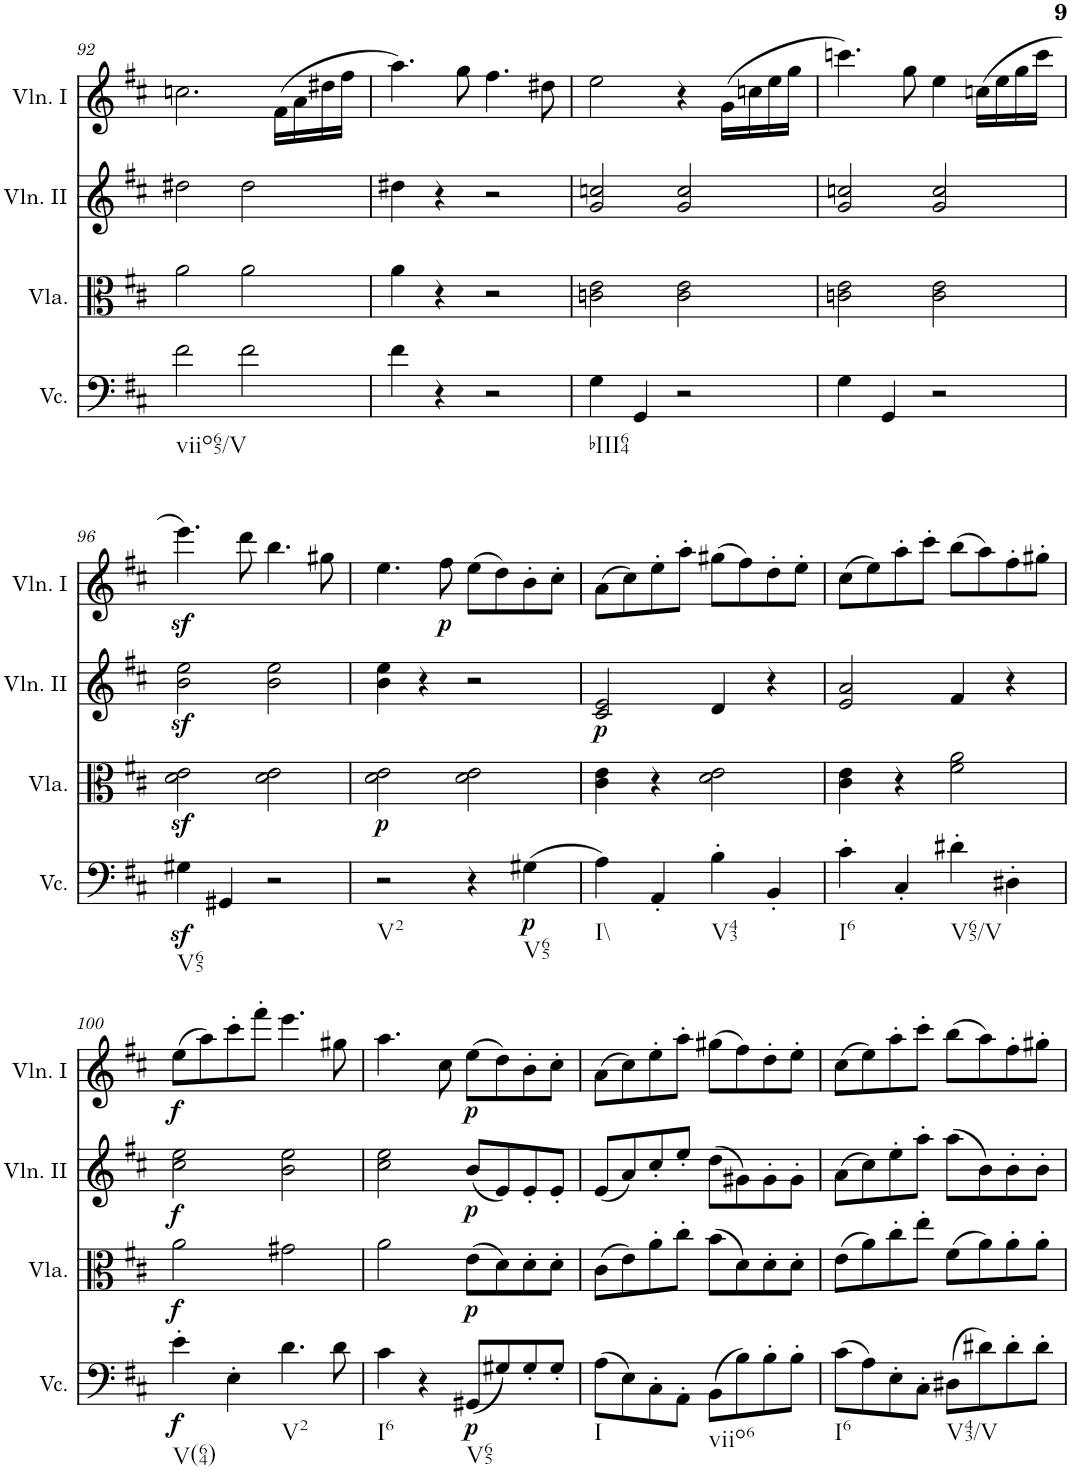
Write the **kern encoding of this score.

**kern	**dynam	**kern	**dynam	**kern	**dynam	**kern	**dynam
*part4	*part4	*part3	*part3	*part2	*part2	*part1	*part1
*staff4	*staff4	*staff3	*staff3	*staff2	*staff2	*staff1	*staff1
*I"Violoncello	*	*I"Viola	*	*I"Violino II	*	*I"Violino I	*
*I'Vc.	*	*I'Vla.	*	*I'Vln. II	*	*I'Vln. I	*
!!LO:PB:g=z
*clefF4	*	*clefC3	*	*clefG2	*	*clefG2	*
*k[f#c#]	*	*k[f#c#]	*	*k[f#c#]	*	*k[f#c#]	*
*M4/4	*	*M4/4	*	*M4/4	*	*M4/4	*
*met(c)	*	*met(c)	*	*met(c)	*	*met(c)	*
=92	=92	=92	=92	=92	=92	=92	=92
!LO:TX:b:t=viio65/V	!	!	!	!	!	!	!
2f#\	.	2a\	.	2dd#X\	.	2.ccn\	.
2f#\	.	2a\	.	2dd#\	.	.	.
.	.	.	.	.	.	(16f#\LL	.
.	.	.	.	.	.	16a\	.
.	.	.	.	.	.	16dd#X\	.
.	.	.	.	.	.	16ff#\JJ	.
=93	=93	=93	=93	=93	=93	=93	=93
4f#\	.	4a\	.	4dd#X\	.	4.aa\)	.
4r	.	4r	.	4r	.	.	.
.	.	.	.	.	.	8gg\	.
2r	.	2r	.	2r	.	4.ff#\	.
.	.	.	.	.	.	8dd#X\	.
=94	=94	=94	=94	=94	=94	=94	=94
!LO:TX:b:t=bIII64	!	!	!	!	!	!	!
4G\	.	2cn\ 2e\	.	2g/ 2ccn/	.	2ee\	.
4GG/	.	.	.	.	.	.	.
2r	.	2c\ 2e\	.	2g/ 2cc/	.	4r	.
.	.	.	.	.	.	(16g\LL	.
.	.	.	.	.	.	16ccn\	.
.	.	.	.	.	.	16ee\	.
.	.	.	.	.	.	16gg\JJ	.
=95	=95	=95	=95	=95	=95	=95	=95
4G\	.	2cn\ 2e\	.	2g/ 2ccn/	.	4.cccn\)	.
4GG/	.	.	.	.	.	.	.
.	.	.	.	.	.	8gg\	.
2r	.	2c\ 2e\	.	2g/ 2cc/	.	4ee\	.
.	.	.	.	.	.	(16ccn\LL	.
.	.	.	.	.	.	16ee\	.
.	.	.	.	.	.	16gg\	.
.	.	.	.	.	.	16ccc\JJ	.
!!LO:LB:g=z
=96	=96	=96	=96	=96	=96	=96	=96
!LO:TX:b:t=V65	!	!	!	!	!	!	!
4G#Xz<\	.	2d\z< 2e\z<	.	2b\z< 2ee\z<	.	4.eeez<\)	.
4GG#X/	.	.	.	.	.	.	.
.	.	.	.	.	.	8ddd\	.
2r	.	2d\ 2e\	.	2b\ 2ee\	.	4.bb\	.
.	.	.	.	.	.	8gg#X\	.
=97	=97	=97	=97	=97	=97	=97	=97
!LO:TX:b:t=V2	!	!	!	!	!	!	!
!	!	!	!LO:DY:b	!	!	!	!
2r	.	2d\ 2e\	p	4b\ 4ee\	.	4.ee\	.
.	.	.	.	4r	.	.	.
!	!	!	!	!	!	!	!LO:DY:b
.	.	.	.	.	.	8ff#\	p
4r	.	2d\ 2e\	.	2r	.	(8ee\L	.
.	.	.	.	.	.	8dd\)	.
!LO:TX:b:t=V65	!	!	!	!	!	!	!
!	!LO:DY:b	!	!	!	!	!	!
(4G#X\	p	.	.	.	.	8b'\	.
.	.	.	.	.	.	8cc#'\J	.
=98	=98	=98	=98	=98	=98	=98	=98
!LO:TX:b:t=I\\	!	!	!	!	!	!	!
!	!	!	!	!	!LO:DY:b	!	!
4A\)	.	4c#\ 4e\	.	2c#/ 2e/	p	(8a\L	.
.	.	.	.	.	.	8cc#\)	.
4AA'/	.	4r	.	.	.	8ee'\	.
.	.	.	.	.	.	8aa'\J	.
!LO:TX:b:t=V43	!	!	!	!	!	!	!
4B'\	.	2d\ 2e\	.	4d/	.	(8gg#X\L	.
.	.	.	.	.	.	8ff#\)	.
4BB'/	.	.	.	4r	.	8dd'\	.
.	.	.	.	.	.	8ee'\J	.
=99	=99	=99	=99	=99	=99	=99	=99
!LO:TX:b:t=I6	!	!	!	!	!	!	!
4c#'\	.	4c#\ 4e\	.	2e/ 2a/	.	(8cc#\L	.
.	.	.	.	.	.	8ee\)	.
4C#'/	.	4r	.	.	.	8aa'\	.
.	.	.	.	.	.	8ccc#'\J	.
!LO:TX:b:t=V65/V	!	!	!	!	!	!	!
4d#X'\	.	2f#\ 2a\	.	4f#/	.	(8bb\L	.
.	.	.	.	.	.	8aa\)	.
4D#X'\	.	.	.	4r	.	8ff#'\	.
.	.	.	.	.	.	8gg#X'\J	.
!!LO:LB:g=z
=100	=100	=100	=100	=100	=100	=100	=100
!LO:TX:b:t=V(64)	!	!	!	!	!	!	!
!	!LO:DY:b	!	!LO:DY:b	!	!LO:DY:b	!	!LO:DY:b
4e'\	f	2a\	f	2cc#\ 2ee\	f	(8ee\L	f
.	.	.	.	.	.	8aa\)	.
4E'\	.	.	.	.	.	8ccc#'\	.
.	.	.	.	.	.	8fff#'\J	.
!LO:TX:b:t=V2	!	!	!	!	!	!	!
4.d\	.	2g#X\	.	2b\ 2ee\	.	4.eee\	.
8d\	.	.	.	.	.	8gg#X\	.
=101	=101	=101	=101	=101	=101	=101	=101
!LO:TX:b:t=I6	!	!	!	!	!	!	!
4c#\	.	2a\	.	2cc#\ 2ee\	.	4.aa\	.
4r	.	.	.	.	.	.	.
.	.	.	.	.	.	8cc#\	.
!LO:TX:b:t=V65	!	!	!	!	!	!	!
!	!LO:DY:b	!	!LO:DY:b	!	!LO:DY:b	!	!LO:DY:b
(8GG#X/L	p	(8e\L	p	(8b/L	p	(8ee\L	p
8G#X/)	.	8d\)	.	8e/)	.	8dd\)	.
8G#'/	.	8d'\	.	8e'/	.	8b'\	.
8G#'/J	.	8d'\J	.	8e'/J	.	8cc#'\J	.
=102	=102	=102	=102	=102	=102	=102	=102
!LO:TX:b:t=I	!	!	!	!	!	!	!
(8A\L	.	(8c#\L	.	(8e/L	.	(8a\L	.
8E\)	.	8e\)	.	8a/)	.	8cc#\)	.
8C#'\	.	8a'\	.	8cc#'/	.	8ee'\	.
8AA'\J	.	8cc#'\J	.	8ee'/J	.	8aa'\J	.
!LO:TX:b:t=viio6	!	!	!	!	!	!	!
(8BB\L	.	(8b\L	.	(8dd\L	.	(8gg#X\L	.
8B\)	.	8d\)	.	8g#X\)	.	8ff#\)	.
8B'\	.	8d'\	.	8g#'\	.	8dd'\	.
8B'\J	.	8d'\J	.	8g#'\J	.	8ee'\J	.
=103	=103	=103	=103	=103	=103	=103	=103
!LO:TX:b:t=I6	!	!	!	!	!	!	!
(8c#\L	.	(8e\L	.	(8a\L	.	(8cc#\L	.
8A\)	.	8a\)	.	8cc#\)	.	8ee\)	.
8E'\	.	8cc#'\	.	8ee'\	.	8aa'\	.
8C#'\J	.	8ee'\J	.	8aa'\J	.	8ccc#'\J	.
!LO:TX:b:t=V43/V	!	!	!	!	!	!	!
(8D#X\L	.	(8f#\L	.	(8aa\L	.	(8bb\L	.
8d#X\)	.	8a\)	.	8b\)	.	8aa\)	.
8d#'\	.	8a'\	.	8b'\	.	8ff#'\	.
8d#'\J	.	8a'\J	.	8b'\J	.	8gg#X'\J	.
=	=	=	=	=	=	=	=
*-	*-	*-	*-	*-	*-	*-	*-
